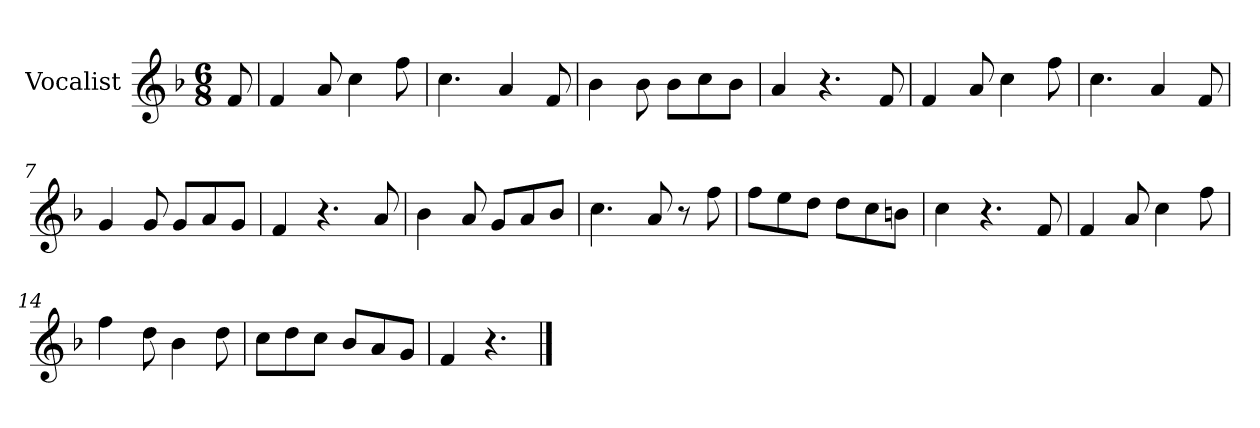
**kern
*part1
*staff1
*I"Vocalist
*k[b-]
*F:
*M6/8
=
8f
=1
4f
8a
4cc
8ff
=2
4.cc
4a
8f
=3
4b-
8b-
8b-L
8cc
8b-J
=4
4a
4.r
8f
=5
4f
8a
4cc
8ff
=6
4.cc
4a
8f
=7
4g
8g
8gL
8a
8gJ
=8
4f
4.r
8a
=9
4b-
8a
8gL
8a
8b-J
=10
4.cc
8a
8r
8ff
=11
8ffL
8ee
8ddJ
8ddL
8cc
8bnJ
=12
4cc
4.r
8f
=13
4f
8a
4cc
8ff
=14
4ff
8dd
4b-
8dd
=15
8ccL
8dd
8ccJ
8b-L
8a
8gJ
=16
4f
4.r
==
*-
